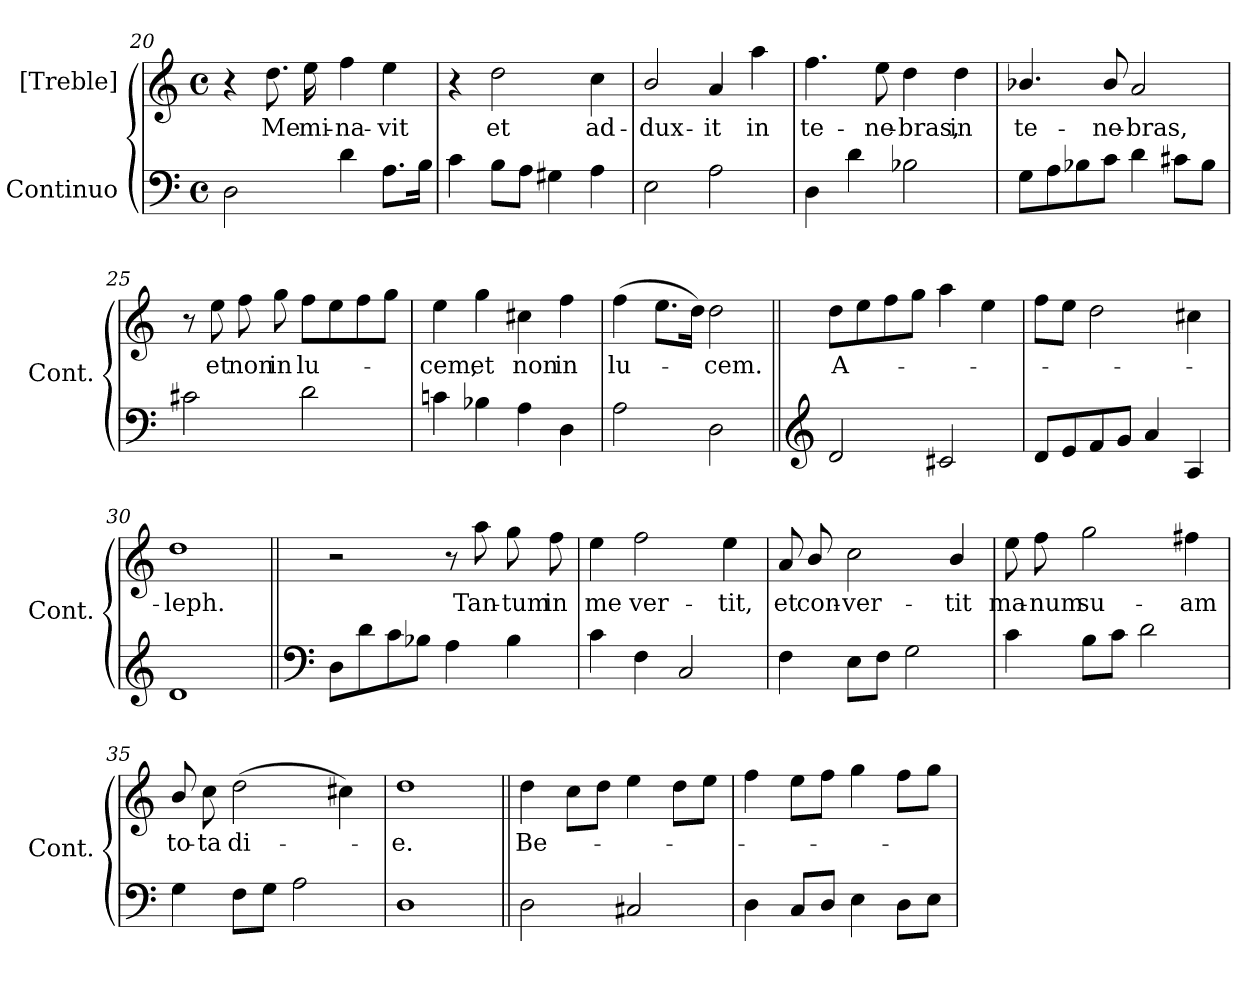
**kern	**kern	**text
*part2	*part1	*part1
*staff2	*staff1	*staff1
*I"Continuo	*I"[Treble]	*
*I'Cont.	*	*
*clefF4	*clefG2	*
*k[]	*k[]	*
*C:	*C:	*
*M4/4	*M4/4	*
*met(c)	*met(c)	*
=20	=20	=20
2Di\	4r	.
!	!	!LO:LY:b:color=#000000
.	8.ddi\	Me
!	!	!LO:LY:b:color=#000000
.	16eei\	mi-
!	!	!LO:LY:b:color=#000000
4di\	4ffi\	-na-
!	!	!LO:LY:b:color=#000000
8.Ai\L	4eei\	-vit
16Bi\Jk	.	.
=21	=21	=21
4ci\	4r	.
!	!	!LO:LY:b:color=#000000
8Bi\L	2ddi\	et
8Ai\J	.	.
4G#Xi\	.	.
!	!	!LO:LY:b:color=#000000
4Ai\	4cci\	ad-
=22	=22	=22
!	!	!LO:LY:b:color=#000000
2Ei\	2bi/	-dux-
!	!	!LO:LY:b:color=#000000
2Ai\	4ai/	-it
!	!	!LO:LY:b:color=#000000
.	4aai\	in
!!LO:LB:g=z
=23	=23	=23
!	!	!LO:LY:b:color=#000000
4Di\	4.ffi\	te-
4di\	.	.
!	!	!LO:LY:b:color=#000000
.	8eei\	-ne-
!	!	!LO:LY:b:color=#000000
2B-Xi\	4ddi\	-bras,
!	!	!LO:LY:b:color=#000000
.	4ddi\	in
=24	=24	=24
!	!	!LO:LY:b:color=#000000
8Gi\L	4.b-Xi/	te-
8Ai\	.	.
8B-Xi\	.	.
!	!	!LO:LY:b:color=#000000
8ci\J	8b-i/	-ne-
!	!	!LO:LY:b:color=#000000
4di\	2ai/	-bras,
8c#Xi\L	.	.
8B-i\J	.	.
=25	=25	=25
2c#Xi\	8r	.
!	!	!LO:LY:b:color=#000000
.	8eei\	et
!	!	!LO:LY:b:color=#000000
.	8ffi\	non
!	!	!LO:LY:b:color=#000000
.	8ggi\	in
!	!	!LO:LY:b:color=#000000
2di\	8ffi\L	lu-
.	8eei\	.
.	8ffi\	.
.	8ggi\J	.
=26	=26	=26
!	!	!LO:LY:b:color=#000000
4cni\	4eei\	-cem,
!	!	!LO:LY:b:color=#000000
4B-Xi\	4ggi\	et
!	!	!LO:LY:b:color=#000000
4Ai\	4cc#Xi\	non
!	!	!LO:LY:b:color=#000000
4Di\	4ffi\	in
=27	=27	=27
!	!	!LO:LY:b:color=#000000
2Ai\	(4ffi\	lu-
.	8.eei\L	.
.	16ddi\Jk)	.
!	!	!LO:LY:b:color=#000000
2Di\	2ddi\	-cem.
!!LO:PB:g=z
=28||	=28||	=28||
*clefG2	*	*
!	!	!LO:LY:b:color=#000000
2di/	8ddi\L	A-
.	8eei\	.
.	8ffi\	.
.	8ggi\J	.
2c#Xi/	4aai\	.
.	4eei\	.
=29	=29	=29
8di/L	8ffi\L	.
8ei/	8eei\J	.
8fi/	2ddi\	.
8gi/J	.	.
4ai/	.	.
4Ai/	4cc#Xi\	.
=30	=30	=30
!	!	!LO:LY:b:color=#000000
1di	1ddi	-leph.
=31||	=31||	=31||
*clefF4	*	*
8Di\L	2r	.
8di\	.	.
8ci\	.	.
8B-Xi\J	.	.
4Ai\	8r	.
!	!	!LO:LY:b:color=#000000
.	8aai\	Tan-
!	!	!LO:LY:b:color=#000000
4B-i\	8ggi\	-tum
!	!	!LO:LY:b:color=#000000
.	8ffi\	in
!!LO:LB:g=z
=32	=32	=32
!	!	!LO:LY:b:color=#000000
4ci\	4eei\	me
!	!	!LO:LY:b:color=#000000
4Fi\	2ffi\	ver-
2Ci/	.	.
!	!	!LO:LY:b:color=#000000
.	4eei\	-tit,
=33	=33	=33
!	!	!LO:LY:b:color=#000000
4Fi\	8ai/	et
!	!	!LO:LY:b:color=#000000
.	8bi/	con-
!	!	!LO:LY:b:color=#000000
8Ei\L	2cci\	-ver-
8Fi\J	.	.
2Gi\	.	.
!	!	!LO:LY:b:color=#000000
.	4bi/	-tit
=34	=34	=34
!	!	!LO:LY:b:color=#000000
4ci\	8eei\	ma-
!	!	!LO:LY:b:color=#000000
.	8ffi\	-num
!	!	!LO:LY:b:color=#000000
8Bi\L	2ggi\	su-
8ci\J	.	.
2di\	.	.
!	!	!LO:LY:b:color=#000000
.	4ff#Xi\	-am
=35	=35	=35
!	!	!LO:LY:b:color=#000000
4Gi\	8bi/	to-
!	!	!LO:LY:b:color=#000000
.	8cci\	-ta
!	!	!LO:LY:b:color=#000000
8Fi\L	(2ddi\	di-
8Gi\J	.	.
2Ai\	.	.
.	4cc#Xi\)	.
=36	=36	=36
!	!	!LO:LY:b:color=#000000
1Di	1ddi	-e.
!!LO:LB:g=z
=37||	=37||	=37||
!	!	!LO:LY:b:color=#000000
2Di\	4ddi\	Be-
.	8cci\L	.
.	8ddi\J	.
2C#Xi/	4eei\	.
.	8ddi\L	.
.	8eei\J	.
=38	=38	=38
4Di\	4ffi\	.
8Ci/L	8eei\L	.
8Di/J	8ffi\J	.
4Ei\	4ggi\	.
8Di\L	8ffi\L	.
8Ei\J	8ggi\J	.
=	=	=
*-	*-	*-
